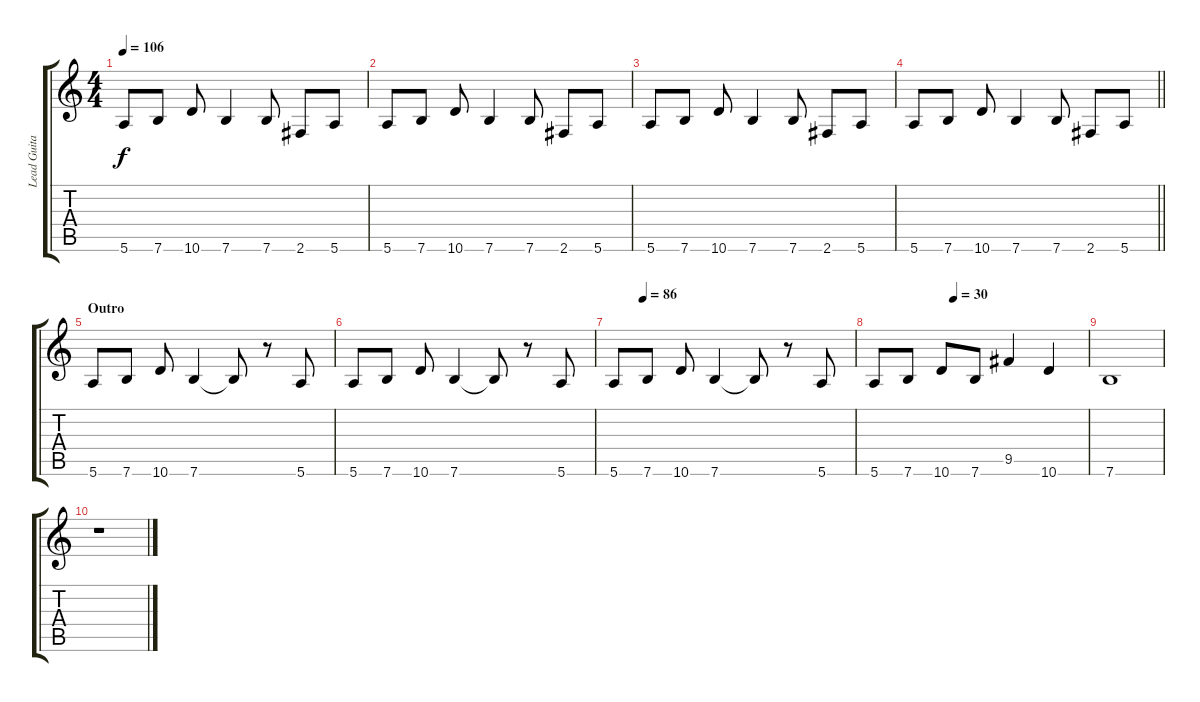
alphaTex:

\track ("Lead Guitar II" "Lead Guita") {instrument overdrivenguitar}
\staff {score tabs}
\tuning (E4 B3 G3 D3 A2 E2) {hide}
\ts (4 4)
\tempo 106
\clef g2
\ks c
5.6.8{dy f} 7.6.8 10.6.8 7.6.4 7.6.8 2.6.8 5.6.8 |
5.6.8 7.6.8 10.6.8 7.6.4 7.6.8 2.6.8 5.6.8 |
5.6.8 7.6.8 10.6.8 7.6.4 7.6.8 2.6.8 5.6.8 |
\barLineRight lightlight
5.6.8 7.6.8 10.6.8 7.6.4 7.6.8 2.6.8 5.6.8 |
\section ("" "Outro")
5.6.8 7.6.8 10.6.8 7.6.4 7.6{t}.8 r.8 5.6.8 |
5.6.8 7.6.8 10.6.8 7.6.4 7.6{t}.8 r.8 5.6.8 |
\tempo (86 0.125)
5.6.8 7.6.8 10.6.8 7.6.4 7.6{t}.8 r.8 5.6.8 |
\tempo (30 0.375)
5.6.8 7.6.8 10.6.8 7.6.8 9.5.4 10.6.4 |
7.6.1 |
r.1
